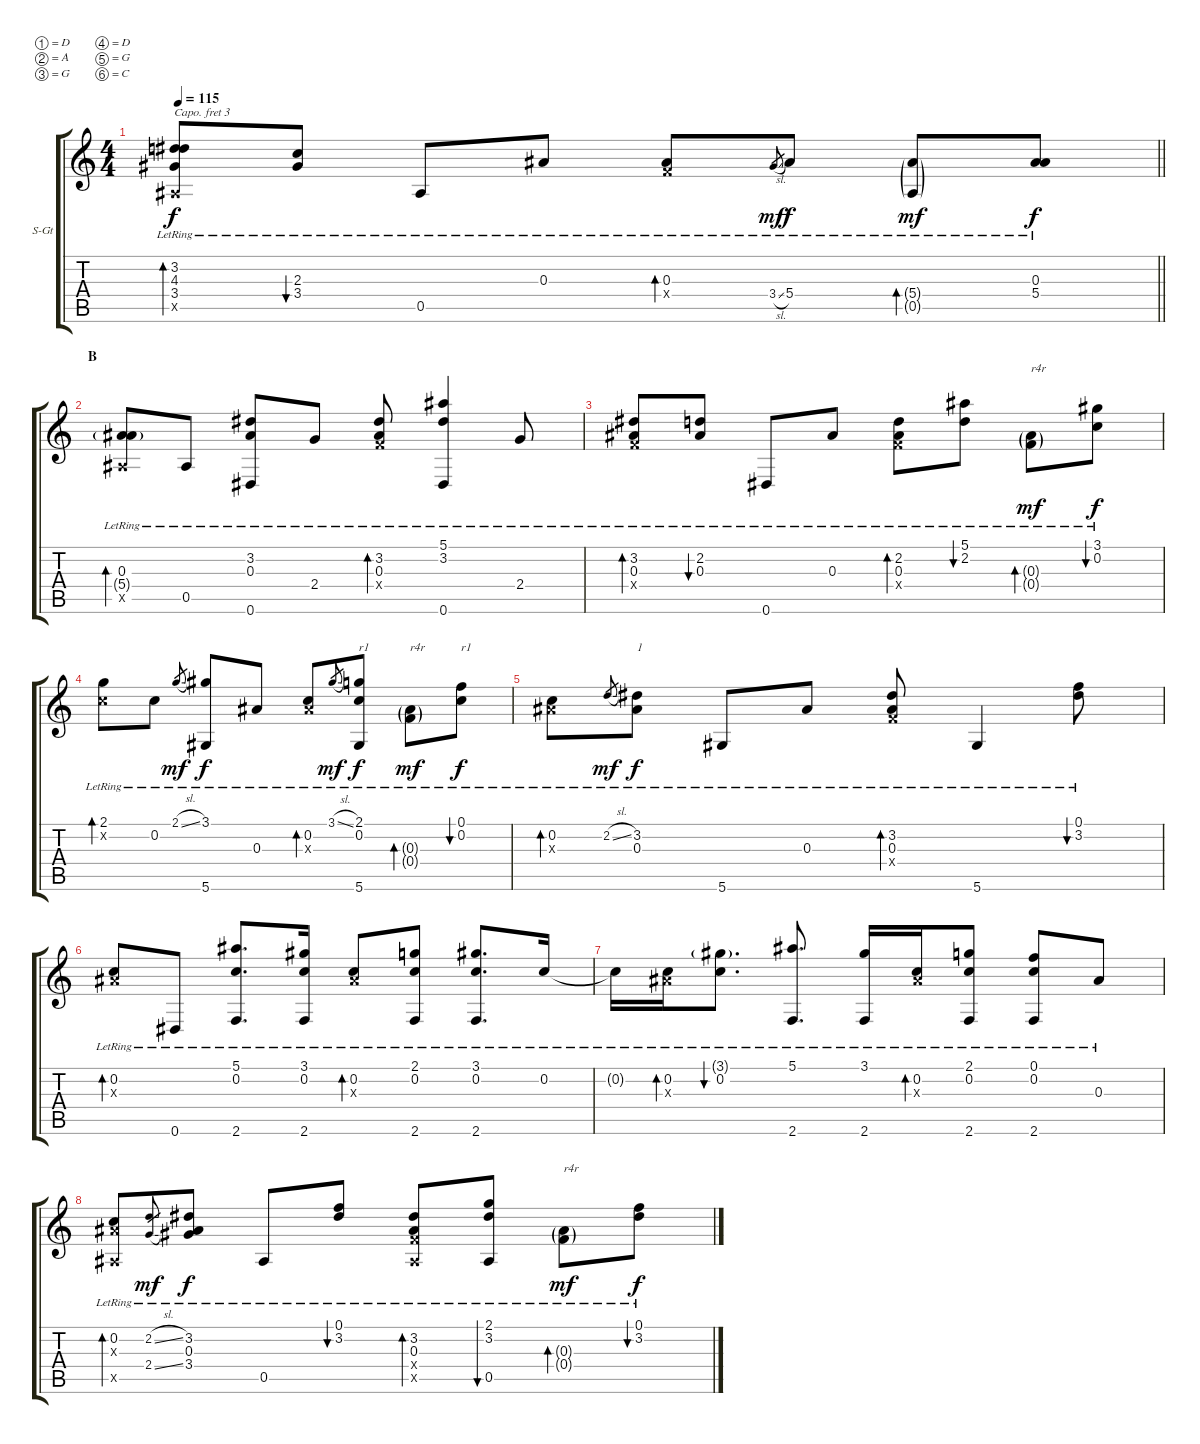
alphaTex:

\bracketExtendMode groupsimilarinstruments
\firstSystemTrackNameOrientation horizontal
\otherSystemsTrackNameOrientation horizontal
\track ("Track 1" "S-Gt") {instrument acousticguitarsteel}
\staff {score tabs}
\capo 3
\tuning (D4 A3 G3 D3 G2 C2)
\ts (4 4)
\tempo 115
\clef g2
\barLineRight lightlight
\ks c
(3.2{lr} 4.3{lr} 3.4{lr} 0.5{x}).8{bd 60 dy f} (2.3{lr} 3.4{lr}).8{bu 60} 0.5{lr}.8 0.3{lr}.8 (0.3{lr} 0.4{x}).8{bd 60} 3.4{sl lr}.8{gr dy mf} 5.4{lr}.8{dy f} (5.4{g lr} 0.5{g lr}).8{bd 60 dy mf} (0.3{lr} 5.4{lr}).8{dy f} |
\section ("" "B")
(0.3{lr} 5.4{g lr} 0.5{x}).8{bd 60} 0.5{lr}.8 (3.2{lr} 0.3{lr} 0.6{lr}).8 2.4{lr}.8 (3.2{lr} 0.3{lr} 0.4{x}).8{bd 60} (5.1{lr} 3.2{lr} 0.6{lr}).4 2.4{lr}.8 |
(3.2{lr} 0.3{lr} 0.4{x}).8{bd 60} (2.2{lr} 0.3{lr}).8{bu 60} 0.6{lr}.8 0.3{lr}.8 (2.2{lr} 0.3{lr} 0.4{x}).8{bd 60} (5.1{lr} 2.2{lr}).8{bu 60} (0.3{g lr} 0.4{g lr}).8{bd 60 txt "r4r" dy mf} (3.1{lr} 0.2{lr}).8{bu 60 dy f} |
(2.1{lr} 0.2{x}).8{bd 60} 0.2{lr}.8 2.1{sl lr}.8{gr dy mf} (3.1{lr} 5.6{lr}).8{dy f} 0.3{lr}.8 (0.2{lr} 0.3{x}).8{bd 60} 3.1{sl lr}.8{gr dy mf} (2.1{lr} 0.2{lr} 5.6{lr}).8{txt "r1" dy f} (0.3{g lr} 0.4{g lr}).8{bd 60 txt "r4r" dy mf} (0.1{lr} 0.2{lr}).8{bu 60 txt "r1" dy f} |
(0.2{lr} 0.3{x}).8{bd 60} 2.2{sl lr}.8{gr dy mf} (3.2{lr} 0.3{lr}).8{txt "1" dy f} 5.6{lr}.8 0.3{lr}.8 (3.2{lr} 0.3{lr} 0.4{x}).8{bd 60} 5.6{lr}.4 (0.1{lr} 3.2{lr}).8{bu 60} |
(0.2{lr} 0.3{x}).8{bd 60} 0.6{lr}.8 (5.1{lr} 0.2{lr} 2.6{lr}).8{d} (3.1{lr} 0.2{lr} 2.6{lr}).16 (0.2{lr} 0.3{x}).8{bd 60} (2.1{lr} 0.2{lr} 2.6{lr}).8 (3.1{lr} 0.2{lr} 2.6{lr}).8{d} 0.2{lr}.16 |
0.2{lr t}.16 (0.2{lr} 0.3{x}).16{bd 60} (3.1{g lr} 0.2{lr}).8{d bu 60} (5.1{lr} 2.6{lr}).8{d} (3.1{lr} 2.6{lr}).16 (0.2{lr} 0.3{x}).16{bd 60} (2.1{lr} 0.2{lr} 2.6{lr}).8 (0.1{lr} 0.2{lr} 2.6{lr}).8 0.3{lr}.8 |
(0.2{lr} 0.3{x} 0.5{x}).8{bd 60} (2.2{sl lr} 2.4{sl lr}).8{gr dy mf} (3.2{lr} 0.3{lr} 3.4{lr}).8{dy f} 0.5{lr}.8 (0.1{lr} 3.2{lr}).8{bu 60} (3.2{lr} 0.3{lr} 0.4{x} 0.5{x}).8{bd 60} (2.1{lr} 3.2{lr} 0.5{lr}).8{bu 60} (0.3{g lr} 0.4{g lr}).8{bd 60 txt "r4r" dy mf} (0.1{lr} 3.2{lr}).8{bu 60 dy f}
